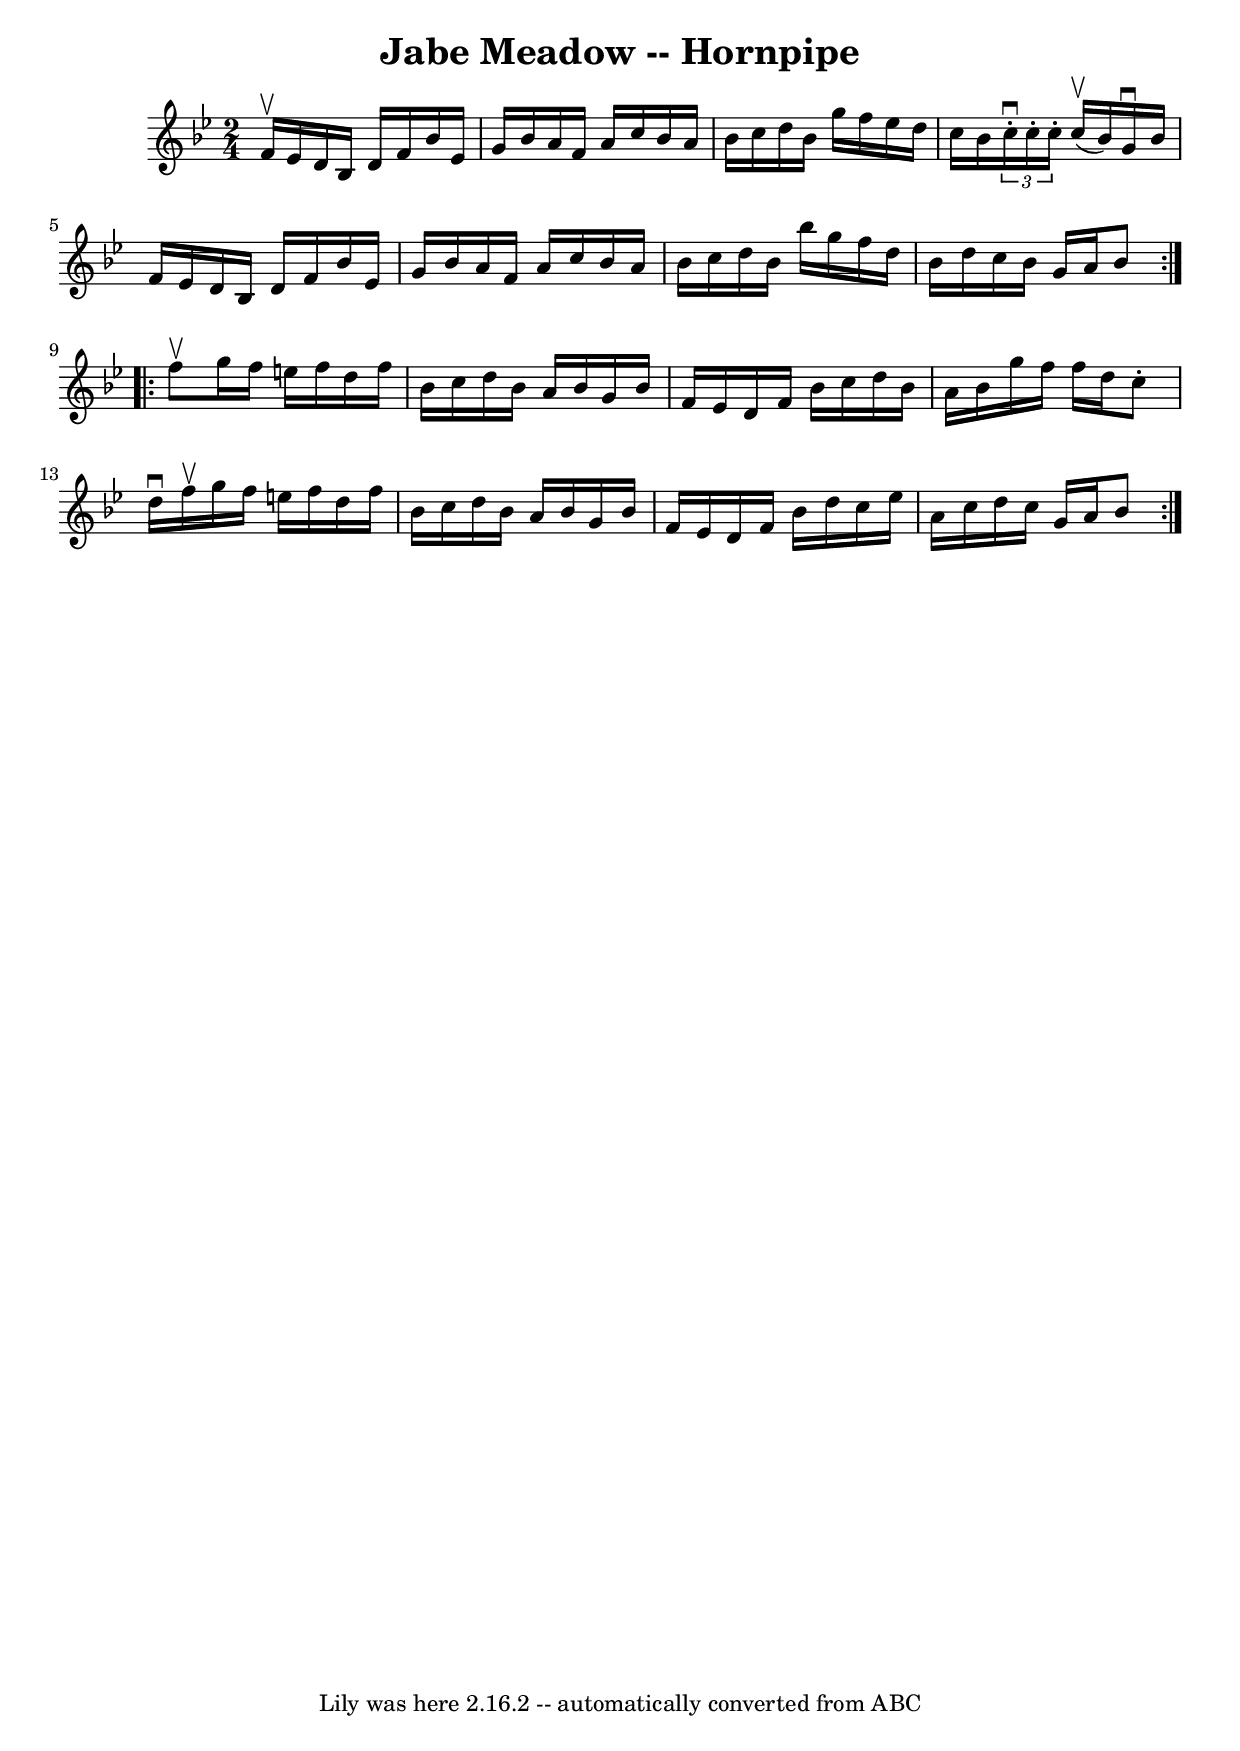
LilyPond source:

\version "2.16.2"
\include "Mammoth.ily"
\header {
  %% book = "Cole's 1000 Fiddle Tunes"
  crossRefNumber = "1"
  footnotes = ""
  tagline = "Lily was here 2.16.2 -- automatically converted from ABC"
  title = "Jabe Meadow -- Hornpipe"

}
voicedefault =  {



  \repeat volta 2 {

    \time 2/4      \key bes \major f'16^\upbow ees'16   |
    d'16 bes16         d'16 f'16 bes'16 ees'16 g'16 bes'16   |
    a'16 f'16         a'16 c''16 bes'16 a'16 bes'16 c''16   |
    d''16 bes'16       g''16 f''16 ees''16 d''16 c''16 bes'16   |
    \times 2/3 {  
      c''16^\downbow-. c''16-. c''16-. 
    } c''16 (^\upbow bes'16)        g'16^\downbow bes'16 f'16 ees'16   |
    d'16 bes16 d'16        f'16 bes'16 ees'16 g'16 bes'16   |
    a'16 f'16 a'16         c''16 bes'16 a'16 bes'16 c''16   |
    d''16 bes'16         bes''16 g''16 f''16 d''16 bes'16 d''16   |
    c''16    
    bes'16 g'16 a'16 bes'8  
  }     
  \repeat volta 2 {     f''8^\upbow   |
    g''16 f''16 e''16 f''16 d''16 f''16 bes'16         c''16   |
    d''16 bes'16 a'16 bes'16 g'16 bes'16 f'16        ees'16   |
    d'16 f'16 bes'16 c''16 d''16 bes'16 a'16       bes'16   |
    g''16 f''16 f''16 d''16 c''8-. d''16^\downbow f''16^\upbow |
    g''16 f''16 e''16 f''16         d''16 f''16 bes'16 c''16   |
    d''16 bes'16 a'16 bes'16      g'16 bes'16 f'16 ees'16   |
    d'16 f'16 bes'16 d''16      c''16 ees''16 a'16 c''16   |
    d''16 c''16 g'16 a'16 
    bes'8  
  }   

}

\score{
  <<

    \context Staff="default"
    {
      \voicedefault 
      
    }

  >>
  \layout {
    
  }
  \midi {
  }

}
